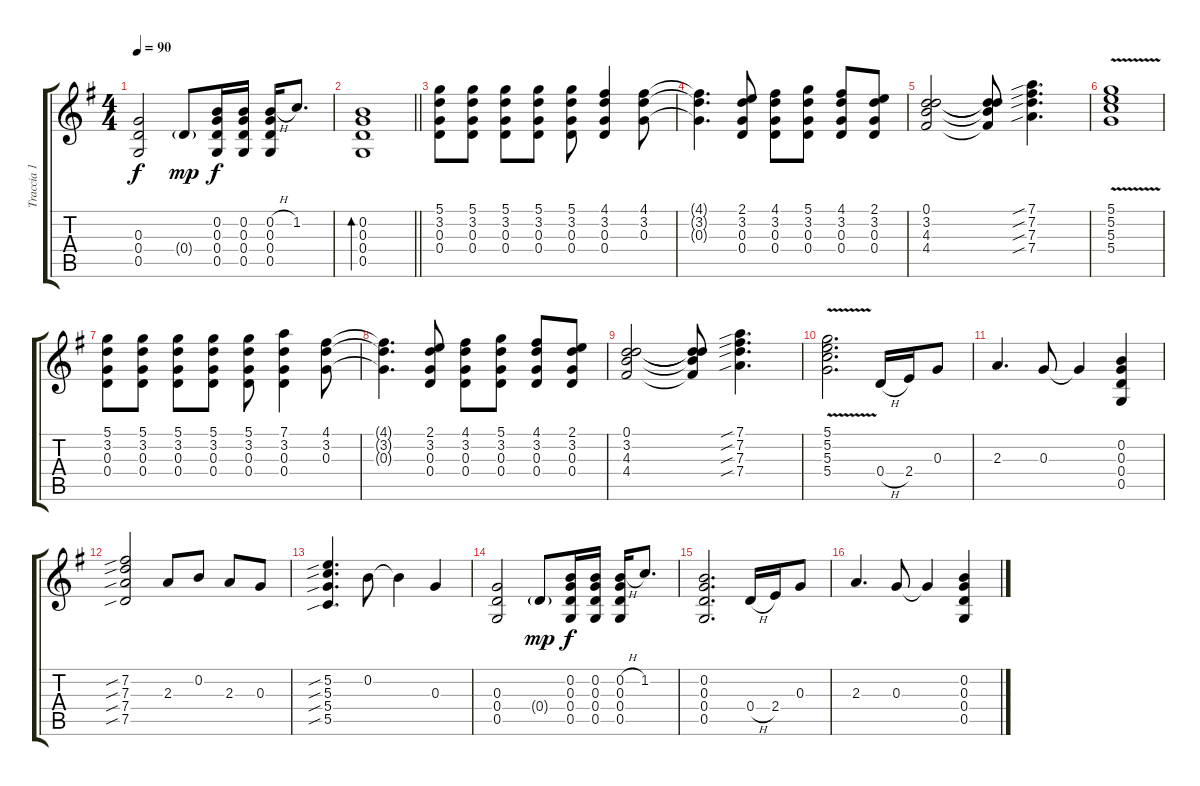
\track ("Traccia 1" "Traccia 1") {instrument acousticguitarsteel}
\staff {score tabs}
\tuning (D4 B3 G3 D3 G2 D2) {hide}
\ts (4 4)
\tempo 90
\clef g2
\ks g
(0.3 0.4 0.5).2{dy f} 0.4{g}.8{dy mp} (0.2 0.3 0.4 0.5).16{dy f} (0.2 0.3 0.4 0.5).16 (0.2{h} 0.3 0.4 0.5).16 1.2.8{d} |
\barLineRight lightlight
(0.2 0.3 0.4 0.5).1{bd 120} |
(5.1 3.2 0.3 0.4).8 (5.1 3.2 0.3 0.4).8 (5.1 3.2 0.3 0.4).8 (5.1 3.2 0.3 0.4).8 (5.1 3.2 0.3 0.4).8 (4.1 3.2 0.3 0.4).4 (4.1 3.2 0.3).8 |
(4.1{t} 3.2{t} 0.3{t}).4{d} (2.1 3.2 0.3 0.4).8 (4.1 3.2 0.3 0.4).8 (5.1 3.2 0.3 0.4).8 (4.1 3.2 0.3 0.4).8 (2.1 3.2 0.3 0.4).8 |
(0.1 3.2 4.3 4.4).2 (0.1{t} 3.2{t} 4.3{t} 4.4{t}).8 (7.1{sib} 7.2{sib} 7.3{sib} 7.4{sib}).4{d} |
(5.1 5.2 5.3 5.4{v}).1 |
(5.1 3.2 0.3 0.4).8 (5.1 3.2 0.3 0.4).8 (5.1 3.2 0.3 0.4).8 (5.1 3.2 0.3 0.4).8 (5.1 3.2 0.3 0.4).8 (7.1 3.2 0.3 0.4).4 (4.1 3.2 0.3).8 |
(4.1{t} 3.2{t} 0.3{t}).4{d} (2.1 3.2 0.3 0.4).8 (4.1 3.2 0.3 0.4).8 (5.1 3.2 0.3 0.4).8 (4.1 3.2 0.3 0.4).8 (2.1 3.2 0.3 0.4).8 |
(0.1 3.2 4.3 4.4).2 (0.1{t} 3.2{t} 4.3{t} 4.4{t}).8 (7.1{sib} 7.2{sib} 7.3{sib} 7.4{sib}).4{d} |
(5.1 5.2 5.3 5.4{v}).2{d} 0.4{h}.16 2.4.16 0.3.8 |
2.3.4{d} 0.3.8 0.3{t}.4 (0.2 0.3 0.4 0.5).4 |
(7.2{sib} 7.3{sib} 7.4{sib} 7.5{sib}).2 2.3.8 0.2.8 2.3.8 0.3.8 |
(5.2{sib} 5.3{sib} 5.4{sib} 5.5{sib}).4{d} 0.2.8 0.2{t}.4 0.3.4 |
(0.3 0.4 0.5).2 0.4{g}.8{dy mp} (0.2 0.3 0.4 0.5).16{dy f} (0.2 0.3 0.4 0.5).16 (0.2{h} 0.3 0.4 0.5).16 1.2.8{d} |
(0.2 0.3 0.4 0.5).2{d} 0.4{h}.16 2.4.16 0.3.8 |
2.3.4{d} 0.3.8 0.3{t}.4 (0.2 0.3 0.4 0.5).4
